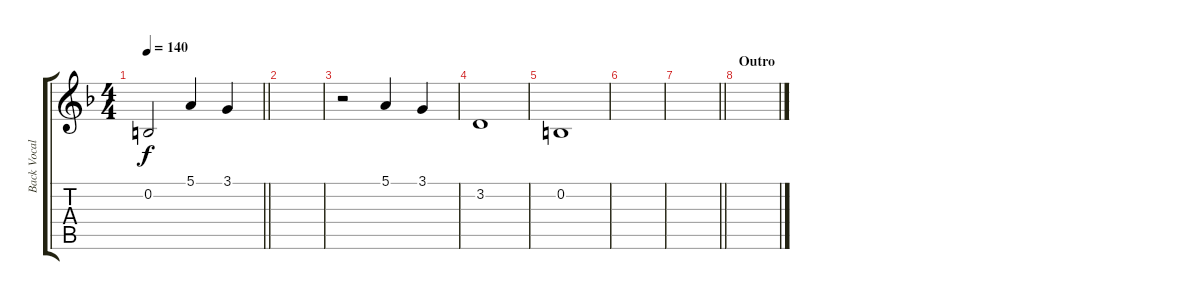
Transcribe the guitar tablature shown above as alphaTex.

\track ("Back Vocals" "Back Vocal") {instrument lead6voice}
\staff {score tabs}
\tuning (E4 B3 G3 D3 A2 E2) {hide}
\ts (4 4)
\tempo 140
\clef g2
\barLineRight lightlight
\ks f
0.2.2{dy f} 5.1.4 3.1.4 |
|
r.2 5.1.4 3.1.4 |
3.2.1 |
0.2.1 |
|
\barLineRight lightlight
|
\section ("" "Outro")
